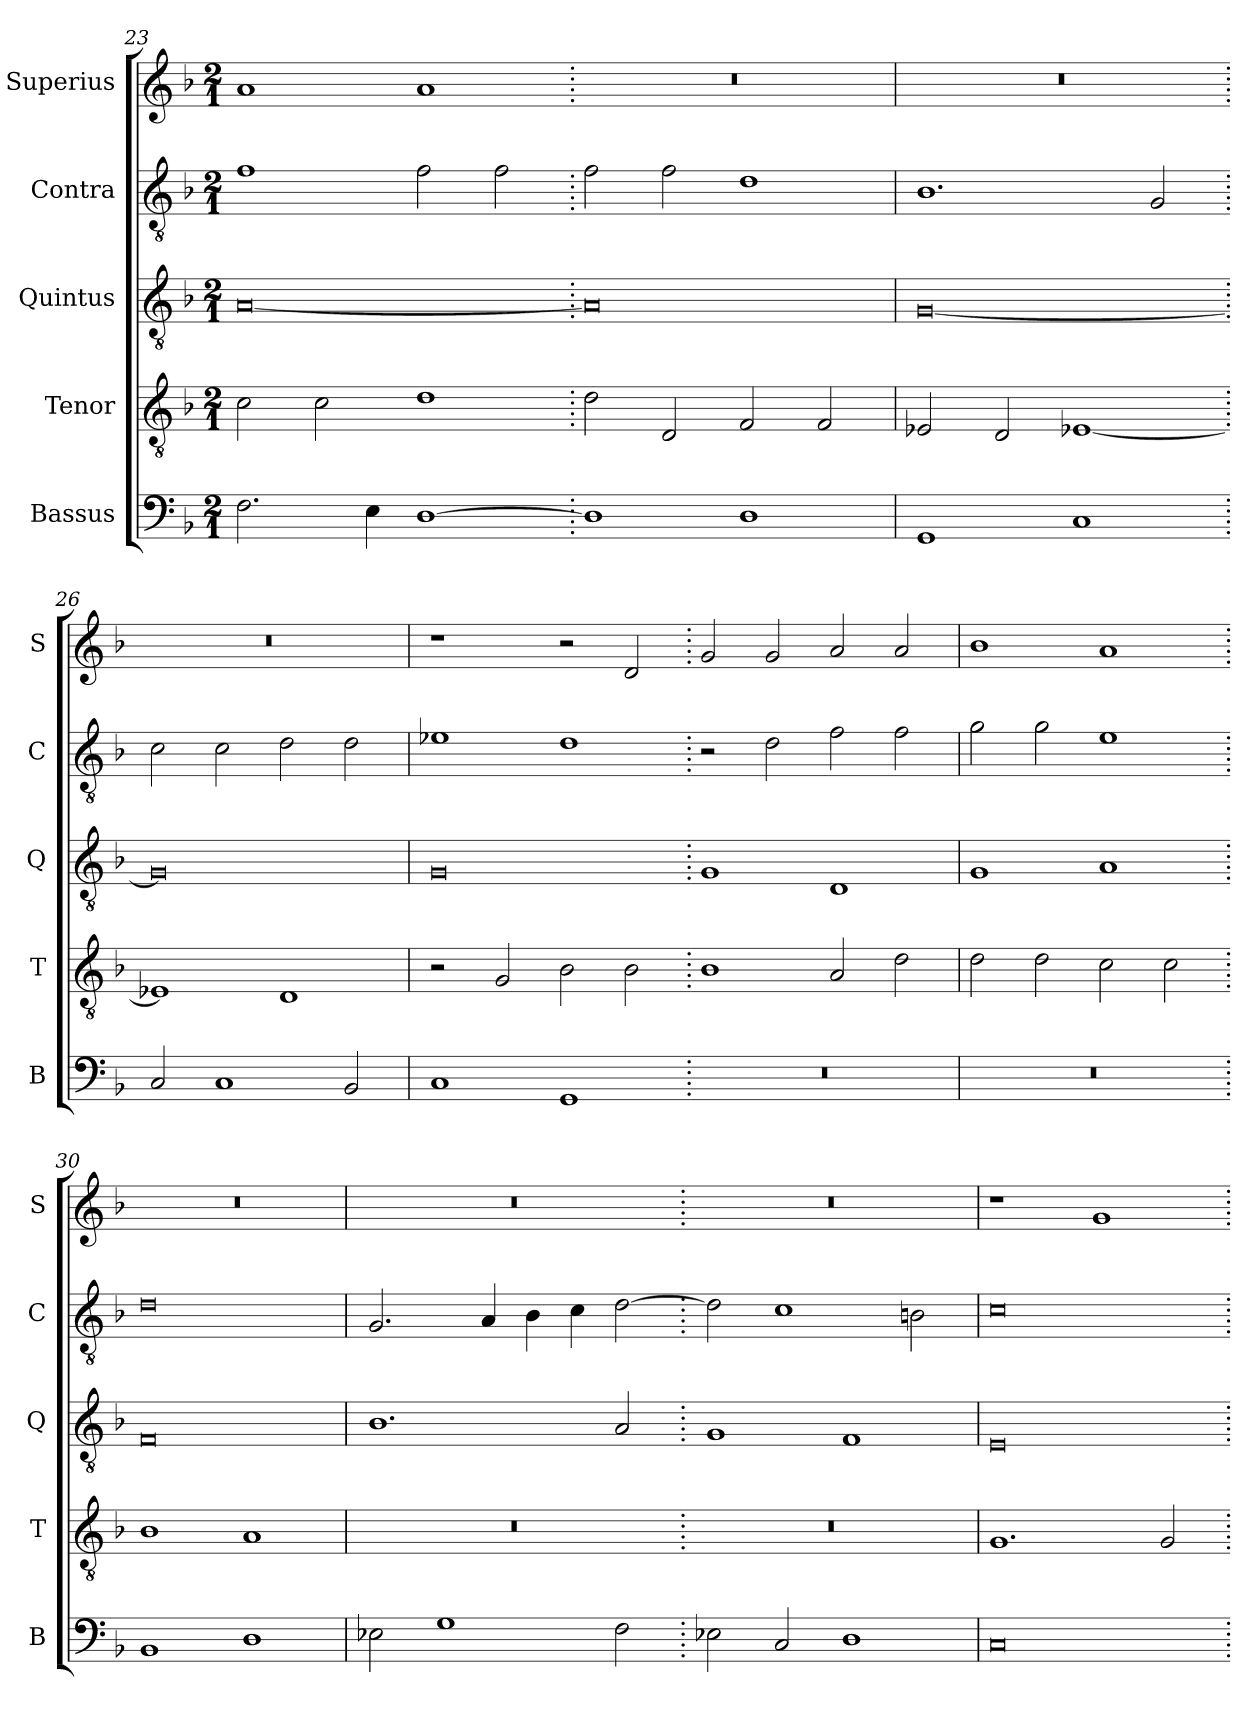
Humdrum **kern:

**kern	**kern	**kern	**kern	**kern
*part5	*part4	*part3	*part2	*part1
*staff5	*staff4	*staff3	*staff2	*staff1
*I"Bassus	*I"Tenor	*I"Quintus	*I"Contra	*I"Superius
*I'B	*I'T	*I'Q	*I'C	*I'S
*clefF4	*clefGv2	*clefGv2	*clefGv2	*clefG2
*k[b-]	*k[b-]	*k[b-]	*k[b-]	*k[b-]
*M2/1	*M2/1	*M2/1	*M2/1	*M2/1
=23	=23	=23	=23	=23
2.F\	2c\	[0A	1f	1a
.	2c\	.	.	.
4E\	.	.	.	.
[1D	1d	.	2f\	1a
.	.	.	2f\	.
=24.	=24.	=24.	=24.	=24.
1D]	2d\	0A]	2f\	0r
.	2D/	.	2f\	.
1D	2F/	.	1d	.
.	2F/	.	.	.
=25	=25	=25	=25	=25
1GG	2E-X/	[0G	1.B-	0r
.	2D/	.	.	.
1C	[1E-X	.	.	.
.	.	.	2G/	.
=26.	=26.	=26.	=26.	=26.
2C/	1E-X]	0G]	2c\	0r
1C	.	.	2c\	.
.	1D	.	2d\	.
2BB-/	.	.	2d\	.
=27	=27	=27	=27	=27
1C	2r	0G	1e-X	1r
.	2G/	.	.	.
1GG	2B-\	.	1d	2r
.	2B-\	.	.	2d/
=28.	=28.	=28.	=28.	=28.
0r	1B-	1G	2r	2g/
.	.	.	2d\	2g/
.	2A/	1D	2f\	2a/
.	2d\	.	2f\	2a/
=29	=29	=29	=29	=29
0r	2d\	1G	2g\	1b-
.	2d\	.	2g\	.
.	2c\	1A	1e	1a
.	2c\	.	.	.
=30.	=30.	=30.	=30.	=30.
1BB-	1B-	0F	0d	0r
1D	1A	.	.	.
=31	=31	=31	=31	=31
2E-X\	0r	1.B-	2.G/	0r
1G	.	.	.	.
.	.	.	4A/	.
.	.	.	4B-\	.
.	.	.	4c\	.
2F\	.	2A/	[2d\	.
=32.	=32.	=32.	=32.	=32.
2E-X\	0r	1G	2d\]	0r
2C/	.	.	1c	.
1D	.	1F	.	.
.	.	.	2Bn\	.
=33	=33	=33	=33	=33
0C	1.G	0E	0c	1r
.	.	.	.	1g
.	2G/	.	.	.
=.	=.	=.	=.	=.
*-	*-	*-	*-	*-
